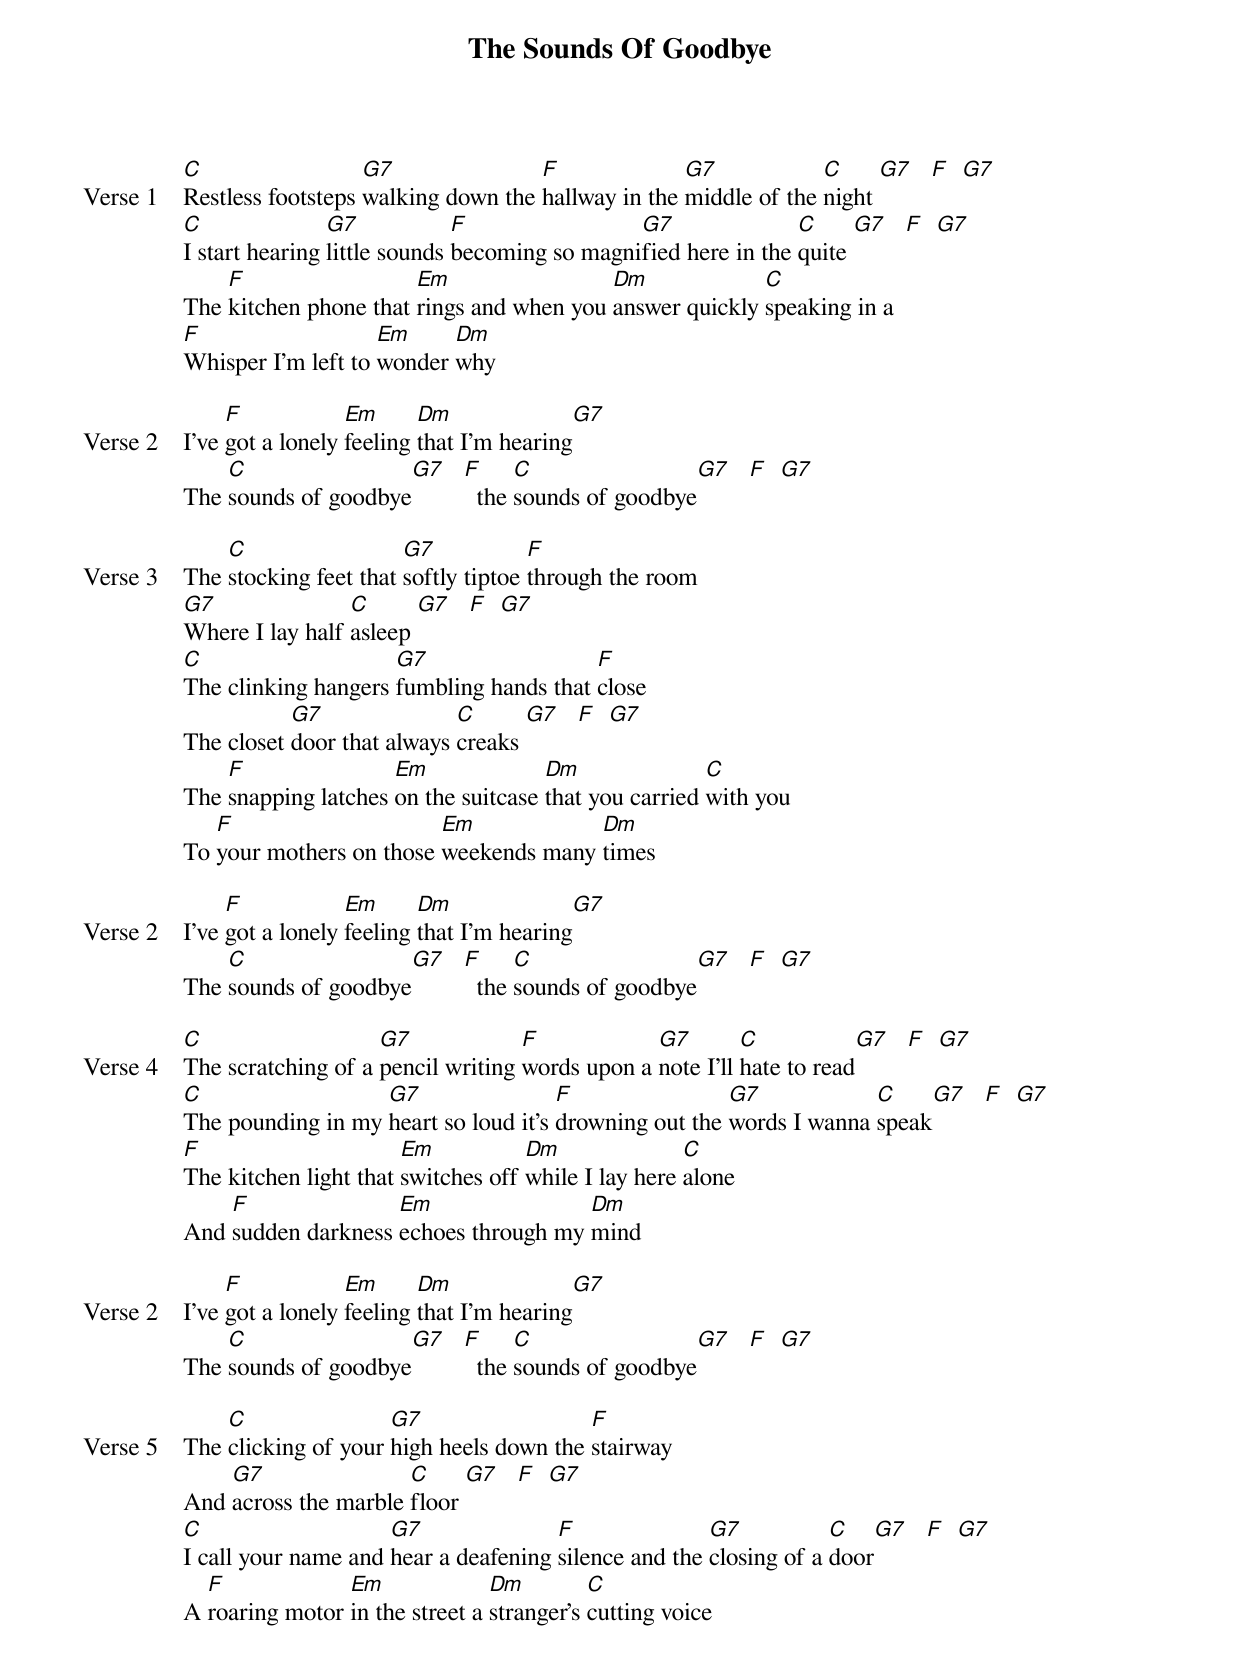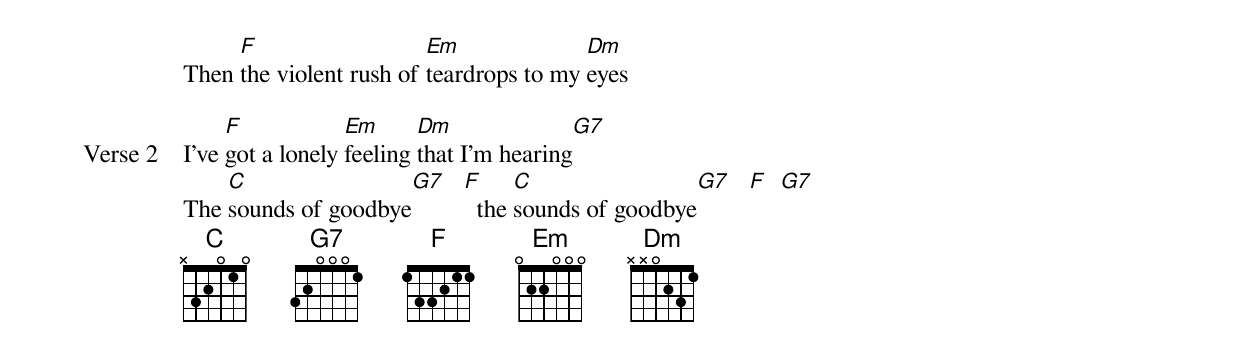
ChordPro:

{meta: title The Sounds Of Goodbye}
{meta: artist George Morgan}
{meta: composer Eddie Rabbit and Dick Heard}
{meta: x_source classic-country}
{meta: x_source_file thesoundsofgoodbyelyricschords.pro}
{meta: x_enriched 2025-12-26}

{start_of_verse: Verse 1}
[C]Restless footsteps [G7]walking down the [F]hallway in the [G7]middle of the [C]night [G7]   [F]  [G7]
[C]I start hearing [G7]little sounds [F]becoming so magni[G7]fied here in the [C]quite [G7]   [F]  [G7]
The [F]kitchen phone that [Em]rings and when you [Dm]answer quickly [C]speaking in a
[F]Whisper I’m left to [Em]wonder [Dm]why
{end_of_verse}

{start_of_verse: Verse 2}
I’ve [F]got a lonely [Em]feeling [Dm]that I’m hearing[G7]
The [C]sounds of goodbye[G7]   [F]  the [C]sounds of goodbye[G7]   [F]  [G7]
{end_of_verse}

{start_of_verse: Verse 3}
The [C]stocking feet that [G7]softly tiptoe [F]through the room
[G7]Where I lay half [C]asleep [G7]   [F]  [G7]
[C]The clinking hangers [G7]fumbling hands that [F]close
The closet [G7]door that always [C]creaks [G7]   [F]  [G7]
The [F]snapping latches [Em]on the suitcase [Dm]that you carried [C]with you
To [F]your mothers on those [Em]weekends many [Dm]times
{end_of_verse}

{start_of_verse: Verse 2}
I’ve [F]got a lonely [Em]feeling [Dm]that I’m hearing[G7]
The [C]sounds of goodbye[G7]   [F]  the [C]sounds of goodbye[G7]   [F]  [G7]
{end_of_verse}

{start_of_verse: Verse 4}
[C]The scratching of a [G7]pencil writing [F]words upon a [G7]note I’ll [C]hate to read[G7]   [F]  [G7]
[C]The pounding in my [G7]heart so loud it’s [F]drowning out the [G7]words I wanna [C]speak[G7]   [F]  [G7]
[F]The kitchen light that [Em]switches off [Dm]while I lay here [C]alone
And [F]sudden darkness [Em]echoes through my [Dm]mind
{end_of_verse}

{start_of_verse: Verse 2}
I’ve [F]got a lonely [Em]feeling [Dm]that I’m hearing[G7]
The [C]sounds of goodbye[G7]   [F]  the [C]sounds of goodbye[G7]   [F]  [G7]
{end_of_verse}

{start_of_verse: Verse 5}
The [C]clicking of your [G7]high heels down the [F]stairway
And [G7]across the marble [C]floor [G7]   [F]  [G7]
[C]I call your name and [G7]hear a deafening [F]silence and the [G7]closing of a [C]door[G7]   [F]  [G7]
A [F]roaring motor [Em]in the street a [Dm]stranger’s [C]cutting voice
Then [F]the violent rush of [Em]teardrops to my [Dm]eyes
{end_of_verse}

{start_of_verse: Verse 2}
I’ve [F]got a lonely [Em]feeling [Dm]that I’m hearing[G7]
The [C]sounds of goodbye[G7]   [F]  the [C]sounds of goodbye[G7]   [F]  [G7]
{end_of_verse}
